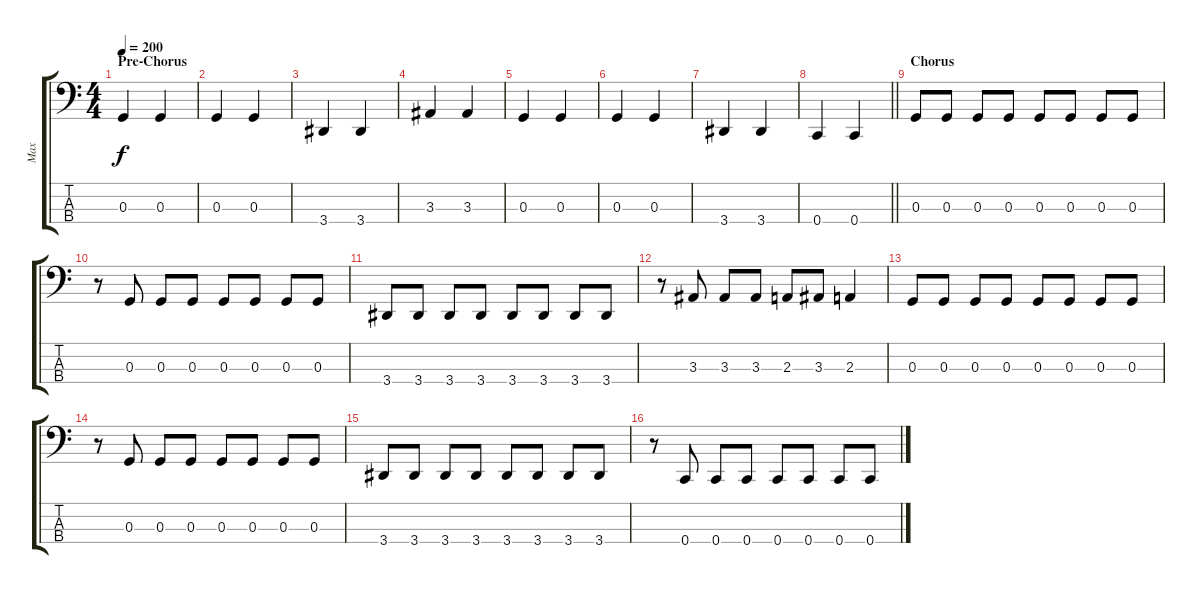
\track ("Max" "Max") {instrument distortionguitar}
\staff {score tabs}
\tuning (F2 C2 G1 C1) {hide}
\ts (4 4)
\section ("" "Pre-Chorus")
\tempo 200
\clef f4
\ks c
0.3.4{dy f} 0.3.4 |
0.3.4 0.3.4 |
3.4.4 3.4.4 |
3.3.4 3.3.4 |
0.3.4 0.3.4 |
0.3.4 0.3.4 |
3.4.4 3.4.4 |
\barLineRight lightlight
0.4.4 0.4.4 |
\section ("" "Chorus")
0.3.8 0.3.8 0.3.8 0.3.8 0.3.8 0.3.8 0.3.8 0.3.8 |
r.8 0.3.8 0.3.8 0.3.8 0.3.8 0.3.8 0.3.8 0.3.8 |
3.4.8 3.4.8 3.4.8 3.4.8 3.4.8 3.4.8 3.4.8 3.4.8 |
r.8 3.3.8 3.3.8 3.3.8 2.3.8 3.3.8 2.3.4 |
0.3.8 0.3.8 0.3.8 0.3.8 0.3.8 0.3.8 0.3.8 0.3.8 |
r.8 0.3.8 0.3.8 0.3.8 0.3.8 0.3.8 0.3.8 0.3.8 |
3.4.8 3.4.8 3.4.8 3.4.8 3.4.8 3.4.8 3.4.8 3.4.8 |
r.8 0.4.8 0.4.8 0.4.8 0.4.8 0.4.8 0.4.8 0.4.8
